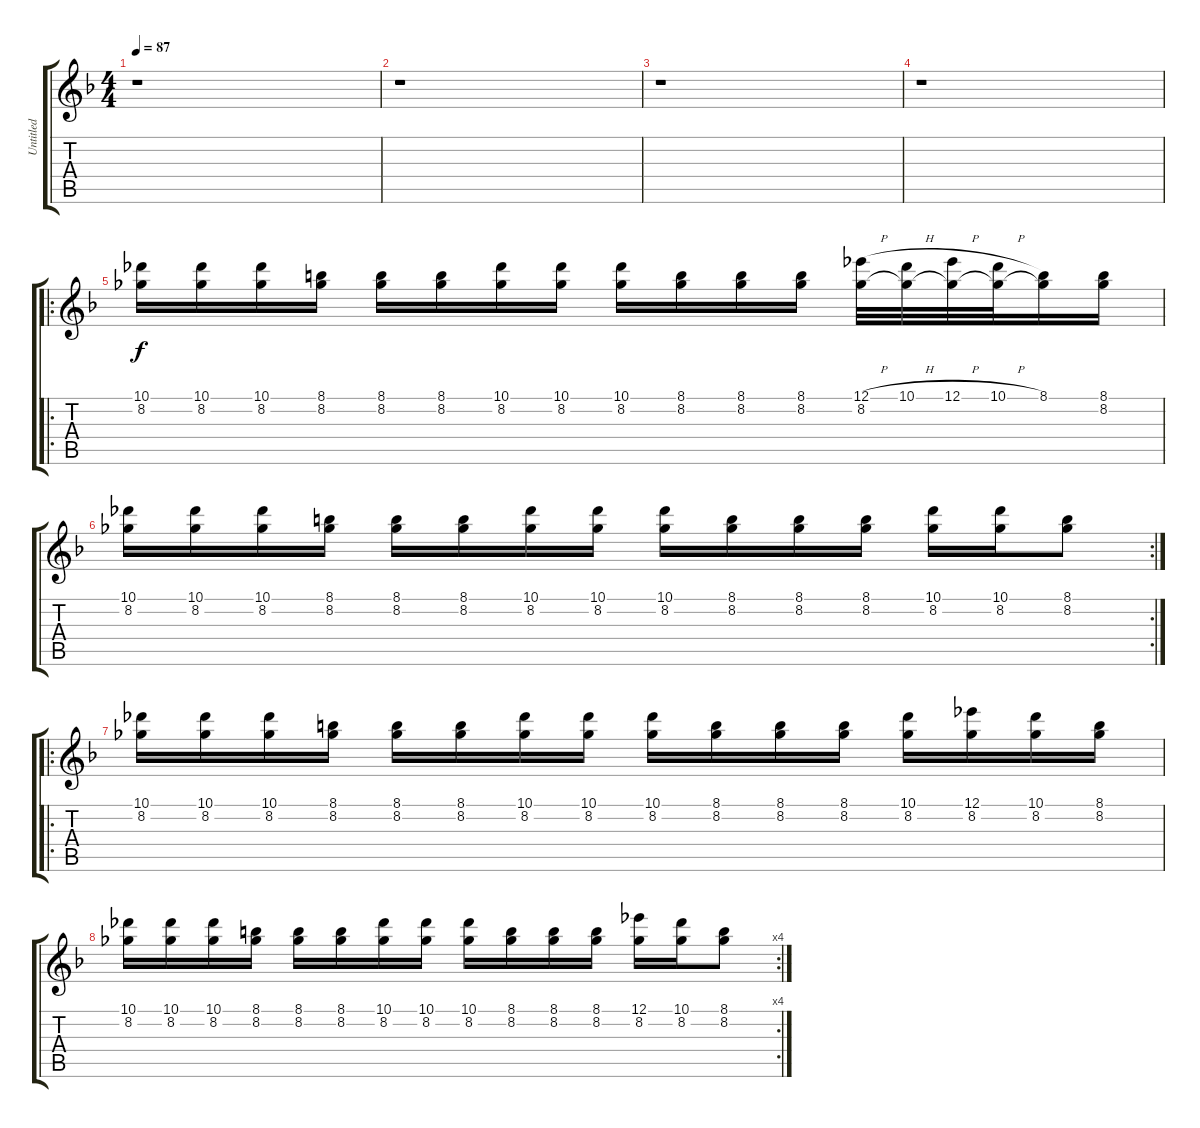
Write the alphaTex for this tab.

\track ("Untitled" "Untitled") {instrument acousticguitarsteel}
\staff {score tabs}
\tuning (Eb4 Bb3 Gb3 Db3 Ab2 Eb2) {hide}
\ts (4 4)
\tempo 87
\clef g2
\ks f
r.1{dy f instrument acousticguitarsteel} |
r.1 |
r.1 |
r.1 |
\ro
(10.1 8.2).16 (10.1 8.2).16 (10.1 8.2).16 (8.1 8.2).16 (8.1 8.2).16 (8.1 8.2).16 (10.1 8.2).16 (10.1 8.2).16 (10.1 8.2).16 (8.1 8.2).16 (8.1 8.2).16 (8.1 8.2).16 (12.1{h} 8.2).32 (10.1{h} 8.2{t}).32 (12.1{h} 8.2{t}).32 (10.1{h} 8.2{t}).32 (8.1 8.2{t}).16 (8.1 8.2).16 |
\rc 2
(10.1 8.2).16 (10.1 8.2).16 (10.1 8.2).16 (8.1 8.2).16 (8.1 8.2).16 (8.1 8.2).16 (10.1 8.2).16 (10.1 8.2).16 (10.1 8.2).16 (8.1 8.2).16 (8.1 8.2).16 (8.1 8.2).16 (10.1 8.2).16 (10.1 8.2).16 (8.1 8.2).8 |
\ro
(10.1 8.2).16 (10.1 8.2).16 (10.1 8.2).16 (8.1 8.2).16 (8.1 8.2).16 (8.1 8.2).16 (10.1 8.2).16 (10.1 8.2).16 (10.1 8.2).16 (8.1 8.2).16 (8.1 8.2).16 (8.1 8.2).16 (10.1 8.2).16 (12.1 8.2).16 (10.1 8.2).16 (8.1 8.2).16 |
\rc 4
(10.1 8.2).16 (10.1 8.2).16 (10.1 8.2).16 (8.1 8.2).16 (8.1 8.2).16 (8.1 8.2).16 (10.1 8.2).16 (10.1 8.2).16 (10.1 8.2).16 (8.1 8.2).16 (8.1 8.2).16 (8.1 8.2).16 (12.1 8.2).16 (10.1 8.2).16 (8.1 8.2).8
